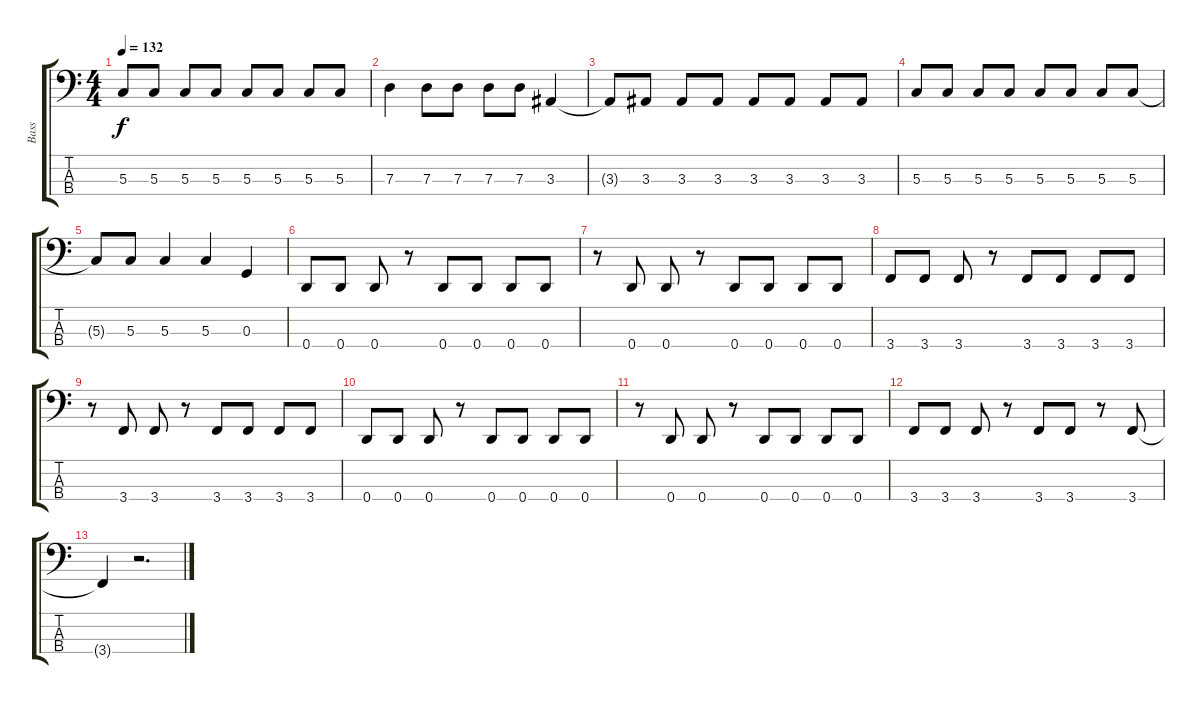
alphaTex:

\track ("Bass" "Bass") {instrument electricbassfinger}
\staff {score tabs}
\tuning (F2 C2 G1 D1) {hide}
\ts (4 4)
\tempo 132
\clef f4
\ks c
5.3{t}.8{dy f} 5.3.8 5.3.8 5.3.8 5.3.8 5.3.8 5.3.8 5.3.8 |
7.3.4 7.3.8 7.3.8 7.3.8 7.3.8 3.3.4 |
3.3{t}.8 3.3.8 3.3.8 3.3.8 3.3.8 3.3.8 3.3.8 3.3.8 |
5.3.8 5.3.8 5.3.8 5.3.8 5.3.8 5.3.8 5.3.8 5.3.8 |
5.3{t}.8 5.3.8 5.3.4 5.3.4 0.3.4 |
0.4.8 0.4.8 0.4.8 r.8 0.4.8 0.4.8 0.4.8 0.4.8 |
r.8 0.4.8 0.4.8 r.8 0.4.8 0.4.8 0.4.8 0.4.8 |
3.4.8 3.4.8 3.4.8 r.8 3.4.8 3.4.8 3.4.8 3.4.8 |
r.8 3.4.8 3.4.8 r.8 3.4.8 3.4.8 3.4.8 3.4.8 |
0.4.8 0.4.8 0.4.8 r.8 0.4.8 0.4.8 0.4.8 0.4.8 |
r.8 0.4.8 0.4.8 r.8 0.4.8 0.4.8 0.4.8 0.4.8 |
3.4.8 3.4.8 3.4.8 r.8 3.4.8 3.4.8 r.8 3.4.8 |
3.4{t}.4 r.2{d}
